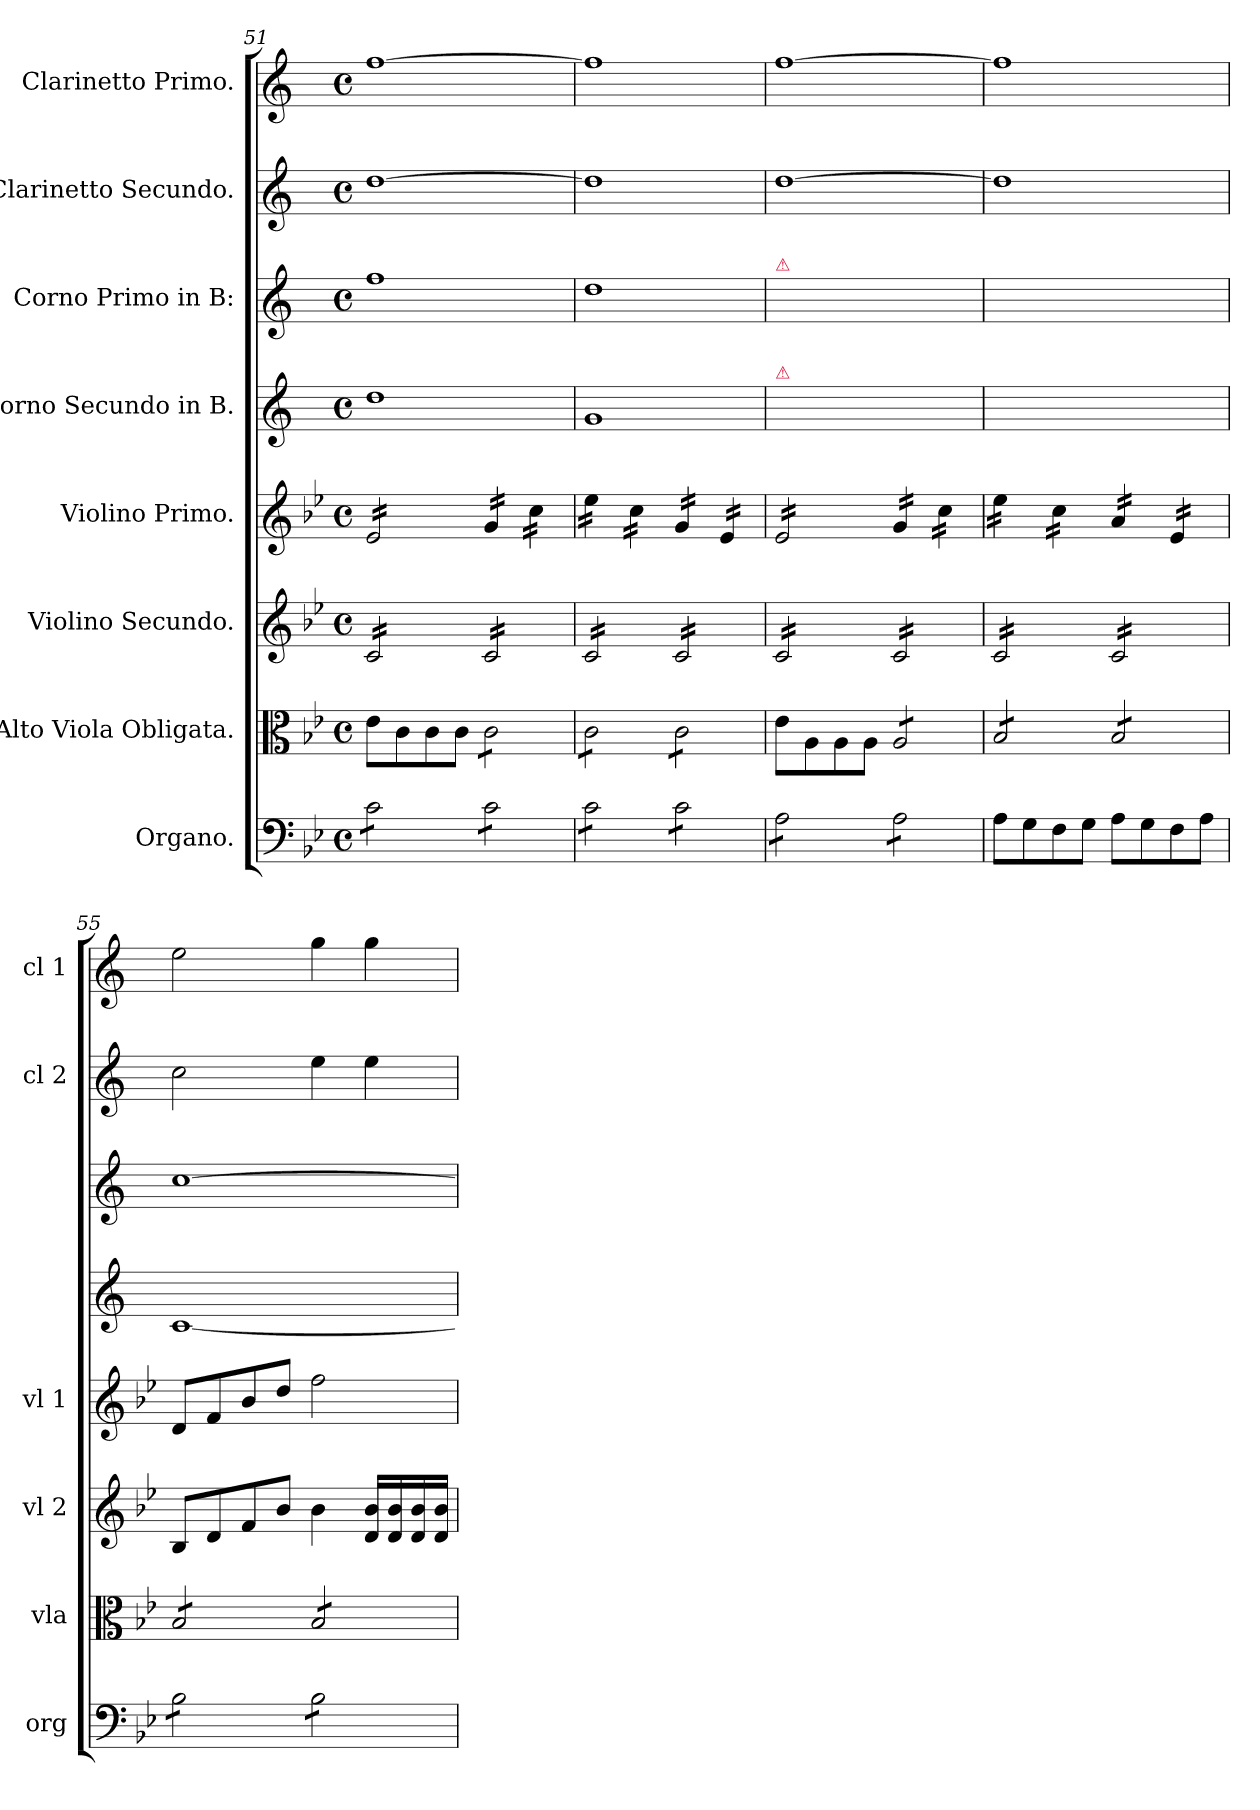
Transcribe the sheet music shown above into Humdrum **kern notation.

**kern	**kern	**kern	**kern	**kern	**kern	**kern	**kern
*part8	*part7	*part6	*part5	*part4	*part3	*part2	*part1
*staff8	*staff7	*staff6	*staff5	*staff4	*staff3	*staff2	*staff1
*I"Organo.	*I"Alto Viola Obligata.	*I"Violino Secundo.	*I"Violino Primo.	*I"Corno Secundo in B.	*I"Corno Primo in B:	*I"Clarinetto Secundo.	*I"Clarinetto Primo.
*I'org	*I'vla	*I'vl 2	*I'vl 1	*	*	*I'cl 2	*I'cl 1
*clefF4	*clefC3	*clefG2	*clefG2	*clefG2	*clefG2	*clefG2	*clefG2
*	*	*	*	*ITrd1c2	*ITrd1c2	*ITrd1c2	*ITrd1c2
*k[b-e-]	*k[b-e-]	*k[b-e-]	*k[b-e-]	*k[b-e-]	*k[b-e-]	*k[b-e-]	*k[b-e-]
*B-:	*B-:	*B-:	*B-:	*B-:	*B-:	*B-:	*B-:
*M4/4	*M4/4	*M4/4	*M4/4	*M4/4	*M4/4	*M4/4	*M4/4
*met(c)	*met(c)	*met(c)	*met(c)	*met(c)	*met(c)	*met(c)	*met(c)
=51	=51	=51	=51	=51	=51	=51	=51
*tremolo	*	*	*	*	*	*	*
*	*	*tremolo	*	*	*	*	*
*	*	*	*tremolo	*	*	*	*
8c\L	8e-\L	16c/LL	16e-/LL	1cc\	1ee-\	[1cc\	[1ee-\
.	.	16c/	16e-/	.	.	.	.
8c\	8c\	16c/	16e-/	.	.	.	.
.	.	16c/	16e-/	.	.	.	.
8c\	8c\	16c/	16e-/	.	.	.	.
.	.	16c/	16e-/	.	.	.	.
8c\J	8c\J	16c/	16e-/	.	.	.	.
.	.	16c/JJ	16e-/JJ	.	.	.	.
*	*tremolo	*	*	*	*	*	*
8c\L	8c\L	16c/LL	16g/LL	.	.	.	.
.	.	16c/	16g/	.	.	.	.
8c\	8c\	16c/	16g/	.	.	.	.
.	.	16c/	16g/JJ	.	.	.	.
8c\	8c\	16c/	16cc\LL	.	.	.	.
.	.	16c/	16cc\	.	.	.	.
8c\J	8c\J	16c/	16cc\	.	.	.	.
.	.	16c/JJ	16cc\JJ	.	.	.	.
=52	=52	=52	=52	=52	=52	=52	=52
8c\L	8c\L	16c/LL	16ee-\LL	1f/	1cc\	1cc\]	1ee-\]
.	.	16c/	16ee-\	.	.	.	.
8c\	8c\	16c/	16ee-\	.	.	.	.
.	.	16c/	16ee-\JJ	.	.	.	.
8c\	8c\	16c/	16cc\LL	.	.	.	.
.	.	16c/	16cc\	.	.	.	.
8c\J	8c\J	16c/	16cc\	.	.	.	.
.	.	16c/JJ	16cc\JJ	.	.	.	.
8c\L	8c\L	16c/LL	16g/LL	.	.	.	.
.	.	16c/	16g/	.	.	.	.
8c\	8c\	16c/	16g/	.	.	.	.
.	.	16c/	16g/JJ	.	.	.	.
8c\	8c\	16c/	16e-/LL	.	.	.	.
.	.	16c/	16e-/	.	.	.	.
8c\J	8c\J	16c/	16e-/	.	.	.	.
*	*Xtremolo	*	*	*	*	*	*
.	.	16c/JJ	16e-/JJ	.	.	.	.
=53	=53	=53	=53	=53	=53	=53	=53
!	!	!	!	!	!LO:TX:a:color=crimson:t=⚠	!	!
!	!	!	!	!LO:TX:a:color=crimson:t=⚠	!	!	!
8A\L	8e-\L	16c/LL	16e-/LL	1ryy	1ryy	[1cc\	[1ee-\
.	.	16c/	16e-/	.	.	.	.
8A\	8A\	16c/	16e-/	.	.	.	.
.	.	16c/	16e-/	.	.	.	.
8A\	8A\	16c/	16e-/	.	.	.	.
.	.	16c/	16e-/	.	.	.	.
8A\J	8A\J	16c/	16e-/	.	.	.	.
.	.	16c/JJ	16e-/JJ	.	.	.	.
*	*tremolo	*	*	*	*	*	*
8A\L	8A/L	16c/LL	16g/LL	.	.	.	.
.	.	16c/	16g/	.	.	.	.
8A\	8A/	16c/	16g/	.	.	.	.
.	.	16c/	16g/JJ	.	.	.	.
8A\	8A/	16c/	16cc\LL	.	.	.	.
.	.	16c/	16cc\	.	.	.	.
8A\J	8A/J	16c/	16cc\	.	.	.	.
*Xtremolo	*	*	*	*	*	*	*
.	.	16c/JJ	16cc\JJ	.	.	.	.
=54	=54	=54	=54	=54	=54	=54	=54
8A\L	8B-/L	16c/LL	16ee-\LL	1ryy	1ryy	1cc\]	1ee-\]
.	.	16c/	16ee-\	.	.	.	.
8G\	8B-/	16c/	16ee-\	.	.	.	.
.	.	16c/	16ee-\JJ	.	.	.	.
8F\	8B-/	16c/	16cc\LL	.	.	.	.
.	.	16c/	16cc\	.	.	.	.
8G\J	8B-/J	16c/	16cc\	.	.	.	.
.	.	16c/JJ	16cc\JJ	.	.	.	.
8A\L	8B-/L	16c/LL	16a/LL	.	.	.	.
.	.	16c/	16a/	.	.	.	.
8G\	8B-/	16c/	16a/	.	.	.	.
.	.	16c/	16a/JJ	.	.	.	.
8F\	8B-/	16c/	16e-/LL	.	.	.	.
.	.	16c/	16e-/	.	.	.	.
8A\J	8B-/J	16c/	16e-/	.	.	.	.
.	.	16c/JJ	16e-/JJ	.	.	.	.
*	*	*	*Xtremolo	*	*	*	*
*	*	*Xtremolo	*	*	*	*	*
=55	=55	=55	=55	=55	=55	=55	=55
*tremolo	*	*	*	*	*	*	*
8B-\L	8B-/L	8B-/L	8d/L	[1B-/	[<1b-\	2b-\	2dd\
8B-\	8B-/	8d/	8f/	.	.	.	.
8B-\	8B-/	8f/	8b-/	.	.	.	.
8B-\J	8B-/J	8b-/J	8dd/J	.	.	.	.
8B-\L	8B-/L	4b-\	2ff\	.	.	4dd\	4ff\
8B-\	8B-/	.	.	.	.	.	.
8B-\	8B-/	16d/ 16b-/LL	.	.	.	4dd\	4ff\
.	.	16d/ 16b-/	.	.	.	.	.
8B-\J	8B-/J	16d/ 16b-/	.	.	.	.	.
*	*Xtremolo	*	*	*	*	*	*
*Xtremolo	*	*	*	*	*	*	*
.	.	16d/ 16b-/JJ	.	.	.	.	.
=	=	=	=	=	=	=	=
*-	*-	*-	*-	*-	*-	*-	*-
